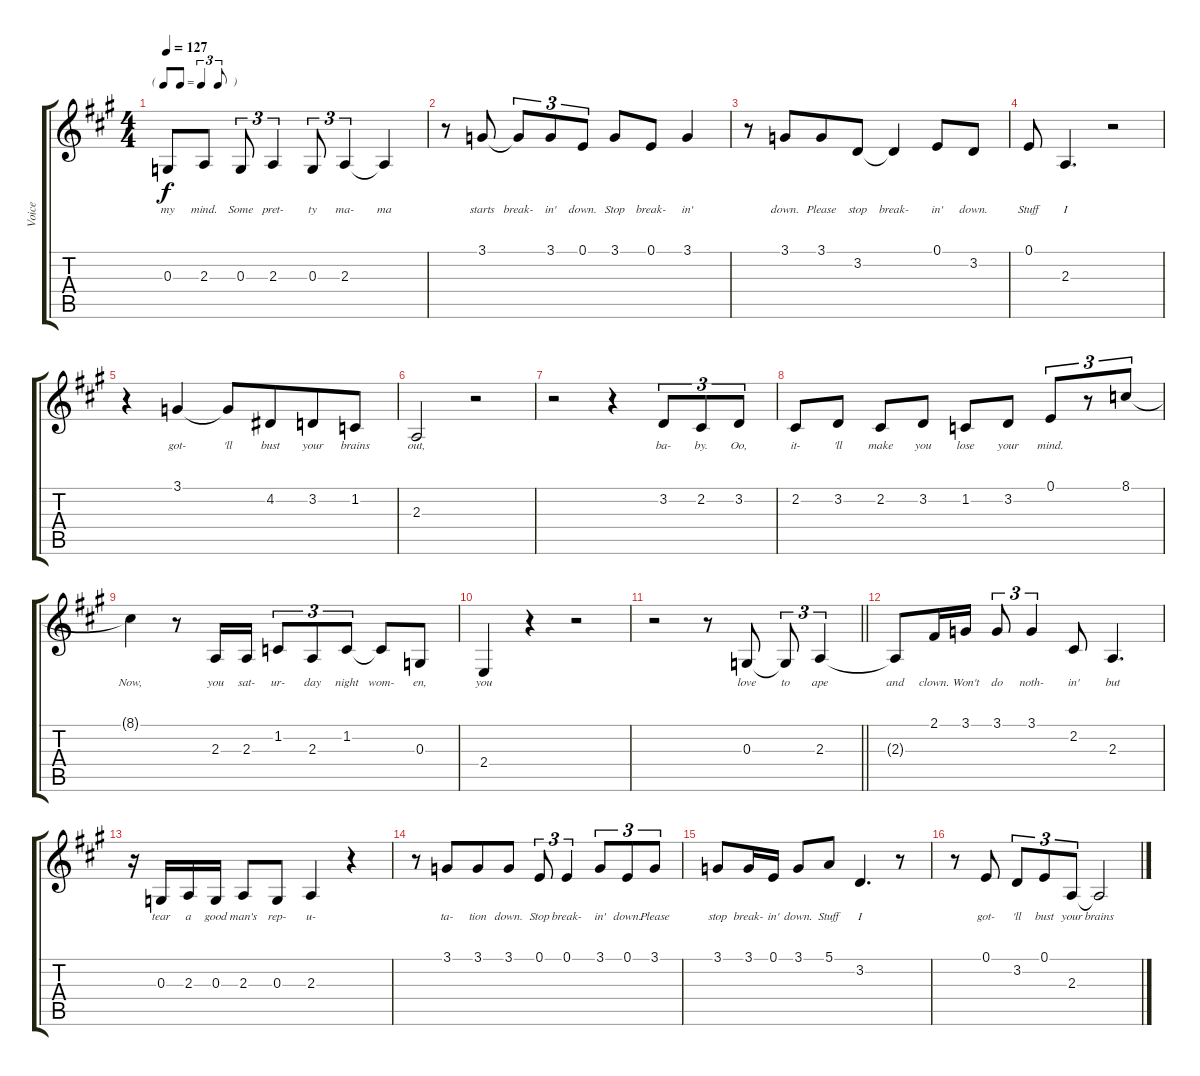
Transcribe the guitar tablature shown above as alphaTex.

\track ("Voice" "Voice") {instrument trombone}
\staff {score tabs}
\tuning (E4 B3 G3 D3 A2 E2) {hide}
\ts (4 4)
\tf triplet8th
\tempo 127
\clef g2
\ks a
0.3.8{lyrics (0 "my") lyrics (1 "") lyrics (2 "") lyrics (3 "") lyrics (4 "") dy f} 2.3.8{lyrics (0 "mind.") lyrics (1 "") lyrics (2 "") lyrics (3 "") lyrics (4 "")} 0.3.8{tu (3 2) lyrics (0 "Some") lyrics (1 "") lyrics (2 "") lyrics (3 "") lyrics (4 "")} 2.3.4{tu (3 2) lyrics (0 "pret-") lyrics (1 "") lyrics (2 "") lyrics (3 "") lyrics (4 "")} 0.3.8{tu (3 2) lyrics (0 "ty") lyrics (1 "") lyrics (2 "") lyrics (3 "") lyrics (4 "")} 2.3.4{tu (3 2) lyrics (0 "ma-") lyrics (1 "") lyrics (2 "") lyrics (3 "") lyrics (4 "")} 2.3{t}.4{lyrics (0 "ma") lyrics (1 "") lyrics (2 "") lyrics (3 "") lyrics (4 "")} |
r.8 3.1.8{lyrics (0 "starts") lyrics (1 "") lyrics (2 "") lyrics (3 "") lyrics (4 "")} 3.1{t}.8{tu (3 2) lyrics (0 "break-") lyrics (1 "") lyrics (2 "") lyrics (3 "") lyrics (4 "")} 3.1.8{tu (3 2) lyrics (0 "in'") lyrics (1 "") lyrics (2 "") lyrics (3 "") lyrics (4 "")} 0.1.8{tu (3 2) lyrics (0 "down.") lyrics (1 "") lyrics (2 "") lyrics (3 "") lyrics (4 "")} 3.1.8{lyrics (0 "Stop") lyrics (1 "") lyrics (2 "") lyrics (3 "") lyrics (4 "")} 0.1.8{lyrics (0 "break-") lyrics (1 "") lyrics (2 "") lyrics (3 "") lyrics (4 "")} 3.1.4{lyrics (0 "in'") lyrics (1 "") lyrics (2 "") lyrics (3 "") lyrics (4 "")} |
r.8 3.1.8{lyrics (0 "down.") lyrics (1 "") lyrics (2 "") lyrics (3 "") lyrics (4 "") beam merge} 3.1.8{lyrics (0 "Please") lyrics (1 "") lyrics (2 "") lyrics (3 "") lyrics (4 "")} 3.2.8{lyrics (0 "stop") lyrics (1 "") lyrics (2 "") lyrics (3 "") lyrics (4 "")} 3.2{t}.4{lyrics (0 "break-") lyrics (1 "") lyrics (2 "") lyrics (3 "") lyrics (4 "")} 0.1.8{lyrics (0 "in'") lyrics (1 "") lyrics (2 "") lyrics (3 "") lyrics (4 "")} 3.2.8{lyrics (0 "down.") lyrics (1 "") lyrics (2 "") lyrics (3 "") lyrics (4 "")} |
0.1.8{lyrics (0 "Stuff") lyrics (1 "") lyrics (2 "") lyrics (3 "") lyrics (4 "")} 2.3.4{d lyrics (0 "I") lyrics (1 "") lyrics (2 "") lyrics (3 "") lyrics (4 "")} r.2 |
r.4 3.1.4{lyrics (0 "got-") lyrics (1 "") lyrics (2 "") lyrics (3 "") lyrics (4 "")} 3.1{t}.8{lyrics (0 "'ll") lyrics (1 "") lyrics (2 "") lyrics (3 "") lyrics (4 "")} 4.2.8{lyrics (0 "bust") lyrics (1 "") lyrics (2 "") lyrics (3 "") lyrics (4 "") beam merge} 3.2.8{lyrics (0 "your") lyrics (1 "") lyrics (2 "") lyrics (3 "") lyrics (4 "")} 1.2.8{lyrics (0 "brains") lyrics (1 "") lyrics (2 "") lyrics (3 "") lyrics (4 "")} |
2.3.2{lyrics (0 "out,") lyrics (1 "") lyrics (2 "") lyrics (3 "") lyrics (4 "")} r.2 |
r.2 r.4 3.2.8{tu (3 2) lyrics (0 "ba-") lyrics (1 "") lyrics (2 "") lyrics (3 "") lyrics (4 "")} 2.2.8{tu (3 2) lyrics (0 "by.") lyrics (1 "") lyrics (2 "") lyrics (3 "") lyrics (4 "")} 3.2.8{tu (3 2) lyrics (0 "Oo,") lyrics (1 "") lyrics (2 "") lyrics (3 "") lyrics (4 "")} |
2.2.8{lyrics (0 "it-") lyrics (1 "") lyrics (2 "") lyrics (3 "") lyrics (4 "")} 3.2.8{lyrics (0 "'ll") lyrics (1 "") lyrics (2 "") lyrics (3 "") lyrics (4 "")} 2.2.8{lyrics (0 "make") lyrics (1 "") lyrics (2 "") lyrics (3 "") lyrics (4 "")} 3.2.8{lyrics (0 "you") lyrics (1 "") lyrics (2 "") lyrics (3 "") lyrics (4 "")} 1.2.8{lyrics (0 "lose") lyrics (1 "") lyrics (2 "") lyrics (3 "") lyrics (4 "")} 3.2.8{lyrics (0 "your") lyrics (1 "") lyrics (2 "") lyrics (3 "") lyrics (4 "")} 0.1.8{tu (3 2) lyrics (0 "mind.") lyrics (1 "") lyrics (2 "") lyrics (3 "") lyrics (4 "")} r.8{tu (3 2)} 8.1.8{tu (3 2) lyrics (0 "") lyrics (1 "") lyrics (2 "") lyrics (3 "") lyrics (4 "")} |
8.1{t}.4{lyrics (0 "Now,") lyrics (1 "") lyrics (2 "") lyrics (3 "") lyrics (4 "")} r.8 2.3.16{lyrics (0 "you") lyrics (1 "") lyrics (2 "") lyrics (3 "") lyrics (4 "")} 2.3.16{lyrics (0 "sat-") lyrics (1 "") lyrics (2 "") lyrics (3 "") lyrics (4 "")} 1.2.8{tu (3 2) lyrics (0 "ur-") lyrics (1 "") lyrics (2 "") lyrics (3 "") lyrics (4 "")} 2.3.8{tu (3 2) lyrics (0 "day") lyrics (1 "") lyrics (2 "") lyrics (3 "") lyrics (4 "")} 1.2.8{tu (3 2) lyrics (0 "night") lyrics (1 "") lyrics (2 "") lyrics (3 "") lyrics (4 "")} 1.2{t}.8{lyrics (0 "wom-") lyrics (1 "") lyrics (2 "") lyrics (3 "") lyrics (4 "")} 0.3.8{lyrics (0 "en,") lyrics (1 "") lyrics (2 "") lyrics (3 "") lyrics (4 "")} |
2.4.4{lyrics (0 "you") lyrics (1 "") lyrics (2 "") lyrics (3 "") lyrics (4 "")} r.4 r.2 |
\barLineRight lightlight
r.2 r.8 0.3.8{lyrics (0 "love") lyrics (1 "") lyrics (2 "") lyrics (3 "") lyrics (4 "")} 0.3{t}.8{tu (3 2) lyrics (0 "to") lyrics (1 "") lyrics (2 "") lyrics (3 "") lyrics (4 "")} 2.3.4{tu (3 2) lyrics (0 "ape") lyrics (1 "") lyrics (2 "") lyrics (3 "") lyrics (4 "")} |
2.3{t}.8{lyrics (0 "and") lyrics (1 "") lyrics (2 "") lyrics (3 "") lyrics (4 "")} 2.1.16{lyrics (0 "clown.") lyrics (1 "") lyrics (2 "") lyrics (3 "") lyrics (4 "")} 3.1.16{lyrics (0 "Won't") lyrics (1 "") lyrics (2 "") lyrics (3 "") lyrics (4 "")} 3.1.8{tu (3 2) lyrics (0 "do") lyrics (1 "") lyrics (2 "") lyrics (3 "") lyrics (4 "")} 3.1.4{tu (3 2) lyrics (0 "noth-") lyrics (1 "") lyrics (2 "") lyrics (3 "") lyrics (4 "")} 2.2.8{lyrics (0 "in'") lyrics (1 "") lyrics (2 "") lyrics (3 "") lyrics (4 "")} 2.3.4{d lyrics (0 "but") lyrics (1 "") lyrics (2 "") lyrics (3 "") lyrics (4 "")} |
r.16 0.3.16{lyrics (0 "tear") lyrics (1 "") lyrics (2 "") lyrics (3 "") lyrics (4 "")} 2.3.16{lyrics (0 "a") lyrics (1 "") lyrics (2 "") lyrics (3 "") lyrics (4 "")} 0.3.16{lyrics (0 "good") lyrics (1 "") lyrics (2 "") lyrics (3 "") lyrics (4 "")} 2.3.8{lyrics (0 "man's") lyrics (1 "") lyrics (2 "") lyrics (3 "") lyrics (4 "")} 0.3.8{lyrics (0 "rep-") lyrics (1 "") lyrics (2 "") lyrics (3 "") lyrics (4 "")} 2.3.4{lyrics (0 "u-") lyrics (1 "") lyrics (2 "") lyrics (3 "") lyrics (4 "")} r.4 |
r.8 3.1.8{lyrics (0 "ta-") lyrics (1 "") lyrics (2 "") lyrics (3 "") lyrics (4 "") beam merge} 3.1.8{lyrics (0 "tion") lyrics (1 "") lyrics (2 "") lyrics (3 "") lyrics (4 "")} 3.1.8{lyrics (0 "down.") lyrics (1 "") lyrics (2 "") lyrics (3 "") lyrics (4 "")} 0.1.8{tu (3 2) lyrics (0 "Stop") lyrics (1 "") lyrics (2 "") lyrics (3 "") lyrics (4 "")} 0.1.4{tu (3 2) lyrics (0 "break-") lyrics (1 "") lyrics (2 "") lyrics (3 "") lyrics (4 "")} 3.1.8{tu (3 2) lyrics (0 "in'") lyrics (1 "") lyrics (2 "") lyrics (3 "") lyrics (4 "")} 0.1.8{tu (3 2) lyrics (0 "down.") lyrics (1 "") lyrics (2 "") lyrics (3 "") lyrics (4 "")} 3.1.8{tu (3 2) lyrics (0 "Please") lyrics (1 "") lyrics (2 "") lyrics (3 "") lyrics (4 "")} |
3.1.8{lyrics (0 "stop") lyrics (1 "") lyrics (2 "") lyrics (3 "") lyrics (4 "")} 3.1.16{lyrics (0 "break-") lyrics (1 "") lyrics (2 "") lyrics (3 "") lyrics (4 "")} 0.1.16{lyrics (0 "in'") lyrics (1 "") lyrics (2 "") lyrics (3 "") lyrics (4 "")} 3.1.8{lyrics (0 "down.") lyrics (1 "") lyrics (2 "") lyrics (3 "") lyrics (4 "")} 5.1.8{lyrics (0 "Stuff") lyrics (1 "") lyrics (2 "") lyrics (3 "") lyrics (4 "")} 3.2.4{d lyrics (0 "I") lyrics (1 "") lyrics (2 "") lyrics (3 "") lyrics (4 "")} r.8 |
r.8 0.1.8{lyrics (0 "got-") lyrics (1 "") lyrics (2 "") lyrics (3 "") lyrics (4 "")} 3.2.8{tu (3 2) lyrics (0 "'ll") lyrics (1 "") lyrics (2 "") lyrics (3 "") lyrics (4 "")} 0.1.8{tu (3 2) lyrics (0 "bust") lyrics (1 "") lyrics (2 "") lyrics (3 "") lyrics (4 "")} 2.3.8{tu (3 2) lyrics (0 "your") lyrics (1 "") lyrics (2 "") lyrics (3 "") lyrics (4 "")} 2.3{t}.2{lyrics (0 "brains") lyrics (1 "") lyrics (2 "") lyrics (3 "") lyrics (4 "")}
